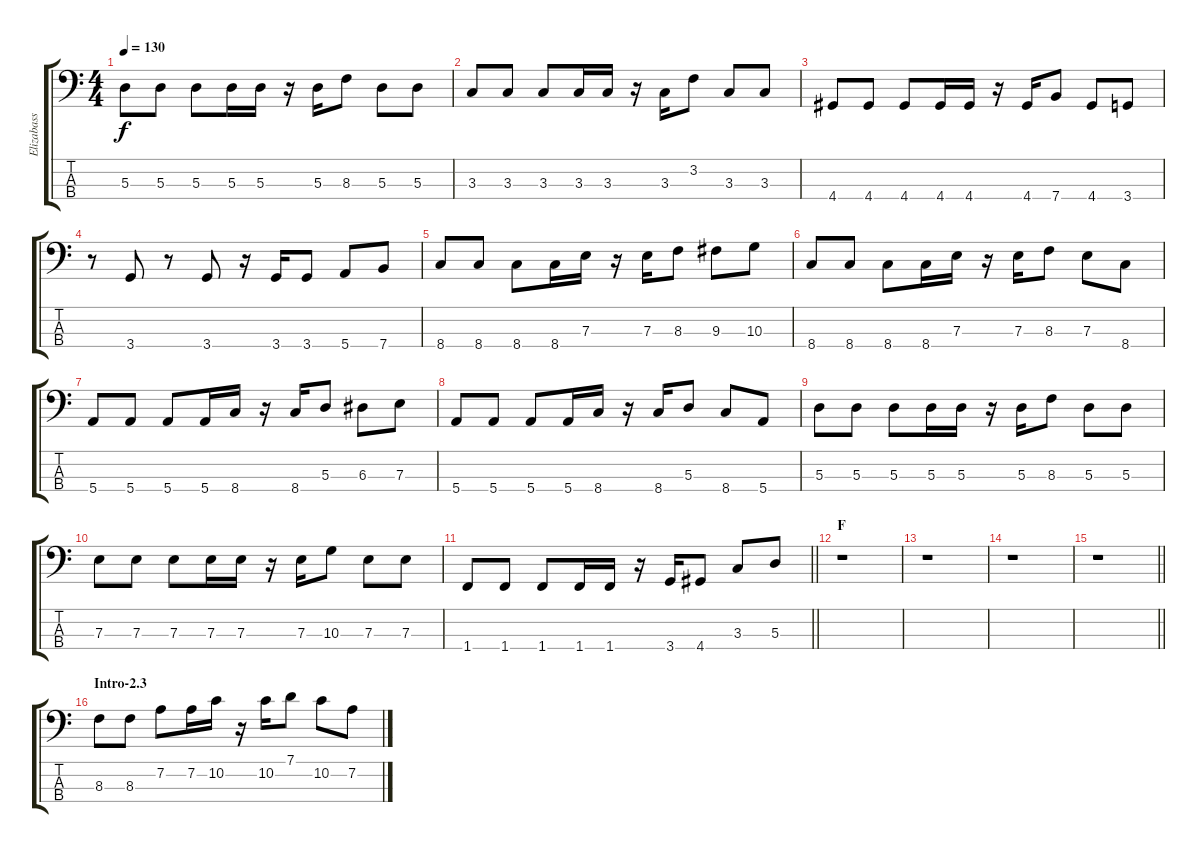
\track ("Elizabass" "Elizabass") {instrument electricbassfinger}
\staff {score tabs}
\tuning (G2 D2 A1 E1) {hide}
\ts (4 4)
\tempo 130
\clef f4
\ks c
5.3.8{dy f} 5.3.8 5.3.8 5.3.16 5.3.16 r.16 5.3.16 8.3.8 5.3.8 5.3.8 |
3.3.8 3.3.8 3.3.8 3.3.16 3.3.16 r.16 3.3.16 3.2.8 3.3.8 3.3.8 |
4.4.8 4.4.8 4.4.8 4.4.16 4.4.16 r.16 4.4.16 7.4.8 4.4.8 3.4.8 |
r.8 3.4.8 r.8 3.4.8 r.16 3.4.16 3.4.8 5.4.8 7.4.8 |
8.4.8 8.4.8 8.4.8 8.4.16 7.3.16 r.16 7.3.16 8.3.8 9.3.8 10.3.8 |
8.4.8 8.4.8 8.4.8 8.4.16 7.3.16 r.16 7.3.16 8.3.8 7.3.8 8.4.8 |
5.4.8 5.4.8 5.4.8 5.4.16 8.4.16 r.16 8.4.16 5.3.8 6.3.8 7.3.8 |
5.4.8 5.4.8 5.4.8 5.4.16 8.4.16 r.16 8.4.16 5.3.8 8.4.8 5.4.8 |
5.3.8 5.3.8 5.3.8 5.3.16 5.3.16 r.16 5.3.16 8.3.8 5.3.8 5.3.8 |
7.3.8 7.3.8 7.3.8 7.3.16 7.3.16 r.16 7.3.16 10.3.8 7.3.8 7.3.8 |
\barLineRight lightlight
1.4.8 1.4.8 1.4.8 1.4.16 1.4.16 r.16 3.4.16 4.4.8 3.3.8 5.3.8 |
\section ("" "F")
r.1 |
r.1 |
r.1 |
\barLineRight lightlight
r.1 |
\section ("" "Intro-2.3")
8.3.8 8.3.8 7.2.8 7.2.16 10.2.16 r.16 10.2.16 7.1.8 10.2.8 7.2.8
